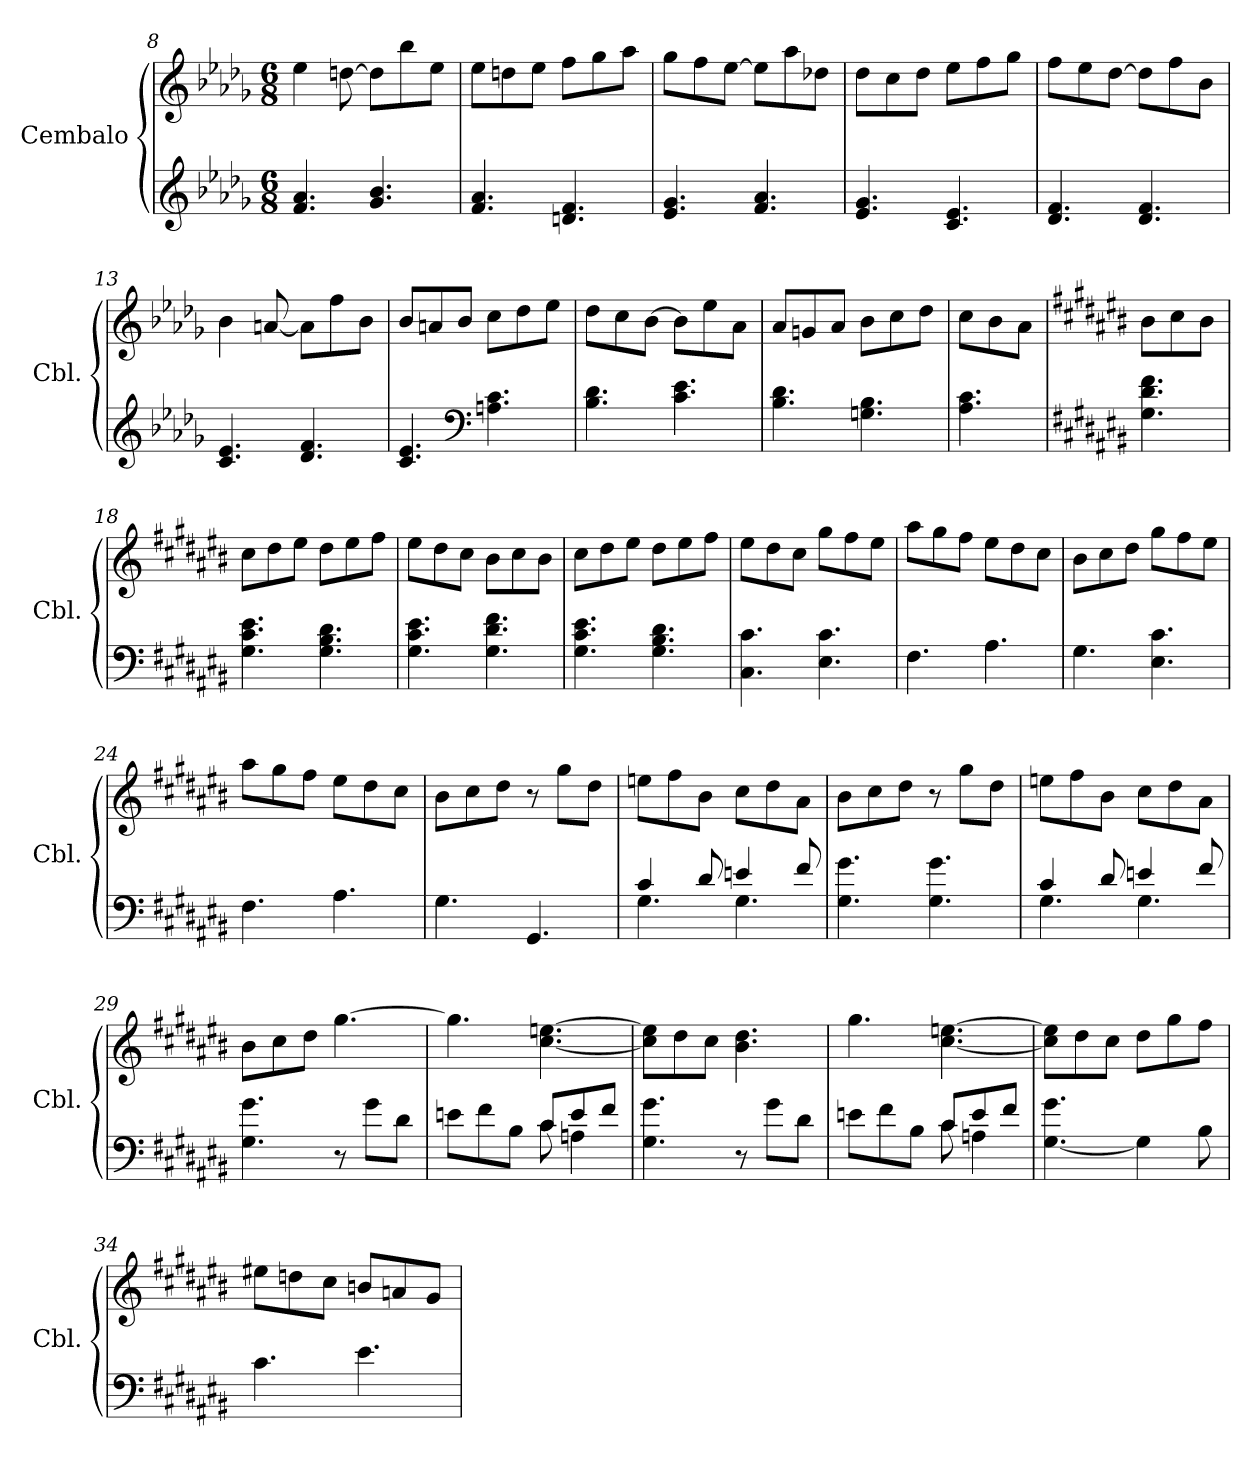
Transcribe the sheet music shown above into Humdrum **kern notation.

**kern	**kern
*part1	*part1
*staff2	*staff1
*I"Cembalo	*
*I'Cbl.	*
*clefG2	*clefG2
*k[b-e-a-d-g-]	*k[b-e-a-d-g-]
*M6/8	*M6/8
=8	=8
4.f/ 4.a-/	4ee-\
.	[8ddn\
4.g-/ 4.b-/	8dd\L]
.	8bb-\
.	8ee-\J
=9	=9
4.f/ 4.a-/	8ee-\L
.	8ddn\
.	8ee-\J
4.dn/ 4.f/	8ff\L
.	8gg-\
.	8aa-\J
=10	=10
4.e-/ 4.g-/	8gg-\L
.	8ff\
.	[8ee-\J
4.f/ 4.a-/	8ee-\L]
.	8aa-\
.	8dd-X\J
!!LO:LB:g=z
=11	=11
4.e-/ 4.g-/	8dd-\L
.	8cc\
.	8dd-\J
4.c/ 4.e-/	8ee-\L
.	8ff\
.	8gg-\J
=12	=12
4.d-/ 4.f/	8ff\L
.	8ee-\
.	[8dd-\J
4.d-/ 4.f/	8dd-\L]
.	8ff\
.	8b-\J
=13	=13
4.c/ 4.e-/	4b-\
.	[8an/
4.d-/ 4.f/	8a\L]
.	8ff\
.	8b-\J
=14	=14
4.c/ 4.e-/	8b-/L
.	8an/
.	8b-/J
*clefF4	*
4.An\ 4.c\	8cc\L
.	8dd-\
.	8ee-\J
=15	=15
4.B-\ 4.d-\	8dd-\L
.	8cc\
.	[8b-\J
4.c\ 4.e-\	8b-\L]
.	8ee-\
.	8a-\J
=16	=16
4.B-\ 4.d-\	8a-/L
.	8gn/
.	8a-/J
4.Gn\ 4.B-\	8b-\L
.	8cc\
.	8dd-\J
!!LO:LB:g=z
=17	=17
4.A-\ 4.c\	8cc\L
.	8b-\
.	8a-\J
=17X2	=17X2
*k[f#c#g#d#a#e#b#]	*k[f#c#g#d#a#e#b#]
4.G#\ 4.d#\ 4.f#\	8b#\L
.	8cc#\
.	8b#\J
=18	=18
4.G#\ 4.c#\ 4.e#\	8cc#\L
.	8dd#\
.	8ee#\J
4.G#\ 4.B#\ 4.d#\	8dd#\L
.	8ee#\
.	8ff#\J
=19	=19
4.G#\ 4.c#\ 4.e#\	8ee#\L
.	8dd#\
.	8cc#\J
4.G#\ 4.d#\ 4.f#\	8b#\L
.	8cc#\
.	8b#\J
=20	=20
4.G#\ 4.c#\ 4.e#\	8cc#\L
.	8dd#\
.	8ee#\J
4.G#\ 4.B#\ 4.d#\	8dd#\L
.	8ee#\
.	8ff#\J
=21	=21
4.C#\ 4.c#\	8ee#\L
.	8dd#\
.	8cc#\J
4.E#\ 4.c#\	8gg#\L
.	8ff#\
.	8ee#\J
!!LO:LB:g=z
=22	=22
4.F#\	8aa#\L
.	8gg#\
.	8ff#\J
4.A#\	8ee#\L
.	8dd#\
.	8cc#\J
=23	=23
4.G#\	8b#\L
.	8cc#\
.	8dd#\J
4.E#\ 4.c#\	8gg#\L
.	8ff#\
.	8ee#\J
=24	=24
4.F#\	8aa#\L
.	8gg#\
.	8ff#\J
4.A#\	8ee#\L
.	8dd#\
.	8cc#\J
=25	=25
4.G#\	8b#\L
.	8cc#\
.	8dd#\J
4.GG#/	8r
.	8gg#\L
.	8dd#\J
=26	=26
*^	*
4c#/	4.G#\	8een\L
.	.	8ff#\
8d#/	.	8b#\J
4en/	4.G#\	8cc#\L
.	.	8dd#\
8f#/	.	8a#\J
*v	*v	*
=27	=27
4.G#\ 4.g#\	8b#\L
.	8cc#\
.	8dd#\J
4.G#\ 4.g#\	8r
.	8gg#\L
.	8dd#\J
!!LO:PB:g=z
=28	=28
*^	*
4c#/	4.G#\	8een\L
.	.	8ff#\
8d#/	.	8b#\J
4en/	4.G#\	8cc#\L
.	.	8dd#\
8f#/	.	8a#\J
*v	*v	*
=29	=29
4.G#\ 4.g#\	8b#\L
.	8cc#\
.	8dd#\J
8r	[4.gg#\
8g#\L	.
8d#\J	.
=30	=30
*^	*
8en\L	4.ryy	4.gg#\]
8f#\	.	.
8B#\J	.	.
8c#/L	8c#\	[4.cc#\ [4.een\
8e/	4An\	.
8f#/J	.	.
*v	*v	*
=31	=31
4.G#\ 4.g#\	8cc#\] 8ee\]L
.	8dd#\
.	8cc#\J
8r	4.b#\ 4.dd#\
8g#\L	.
8d#\J	.
=32	=32
*^	*
8en\L	4.ryy	4.gg#\
8f#\	.	.
8B#\J	.	.
8c#/L	8c#\	[4.cc#\ [4.een\
8e/	4An\	.
8f#/J	.	.
*v	*v	*
!!LO:LB:g=z
=33	=33
[4.G#\ 4.g#\	8cc#\] 8een\]L
.	8dd#\
.	8cc#\J
4G#\]	8dd#\L
.	8gg#\
8B#\	8ff#\J
=34	=34
4.c#\	8ee#X\L
.	8ddn\
.	8cc#\J
4.e#\	8bn/L
.	8an/
.	8g#/J
=	=
*-	*-
